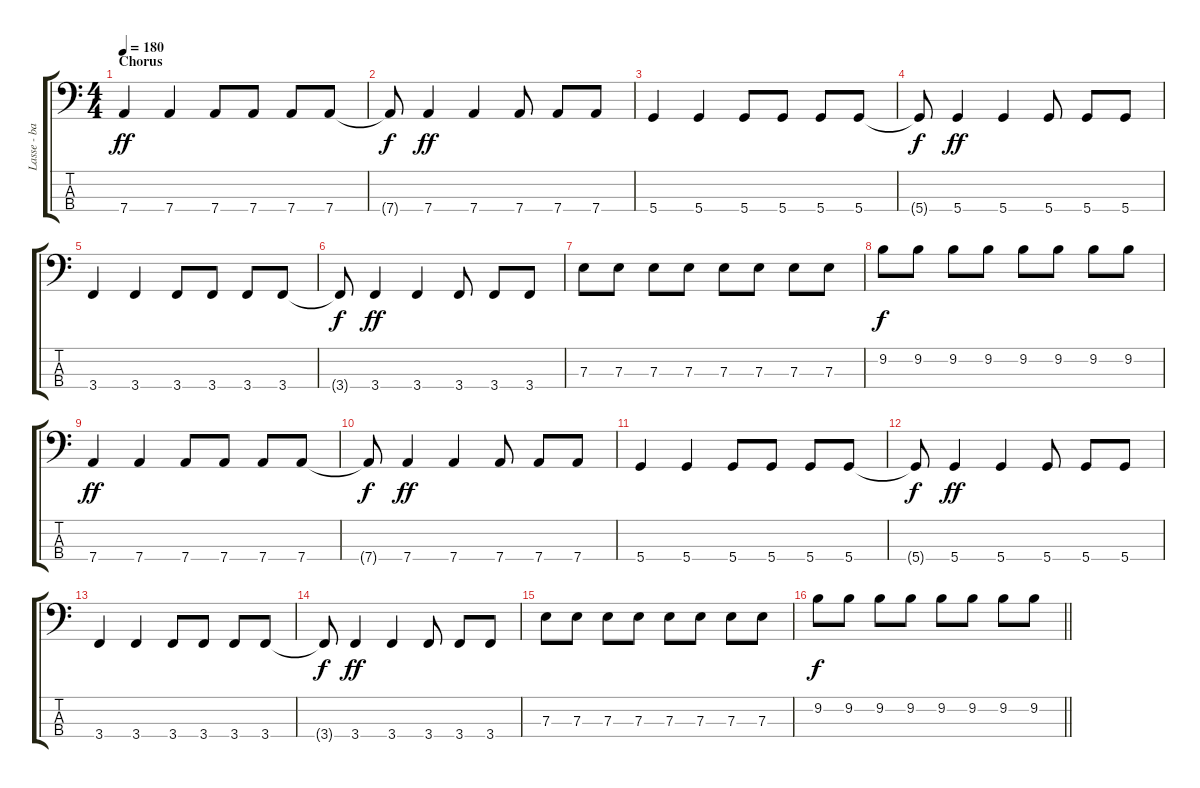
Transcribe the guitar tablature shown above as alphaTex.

\track ("Lasse - bass" "Lasse - ba") {instrument electricbassfinger}
\staff {score tabs}
\tuning (G2 D2 A1 D1) {hide}
\ts (4 4)
\section ("" "Chorus")
\tempo 180
\clef f4
\ks c
7.4.4{dy ff} 7.4.4 7.4.8 7.4.8 7.4.8 7.4.8 |
7.4{t}.8{dy f} 7.4.4{dy ff} 7.4.4 7.4.8 7.4.8 7.4.8 |
5.4.4 5.4.4 5.4.8 5.4.8 5.4.8 5.4.8 |
5.4{t}.8{dy f} 5.4.4{dy ff} 5.4.4 5.4.8 5.4.8 5.4.8 |
3.4.4 3.4.4 3.4.8 3.4.8 3.4.8 3.4.8 |
3.4{t}.8{dy f} 3.4.4{dy ff} 3.4.4 3.4.8 3.4.8 3.4.8 |
7.3.8 7.3.8 7.3.8 7.3.8 7.3.8 7.3.8 7.3.8 7.3.8 |
9.2.8{dy f} 9.2.8 9.2.8 9.2.8 9.2.8 9.2.8 9.2.8 9.2.8 |
7.4.4{dy ff} 7.4.4 7.4.8 7.4.8 7.4.8 7.4.8 |
7.4{t}.8{dy f} 7.4.4{dy ff} 7.4.4 7.4.8 7.4.8 7.4.8 |
5.4.4 5.4.4 5.4.8 5.4.8 5.4.8 5.4.8 |
5.4{t}.8{dy f} 5.4.4{dy ff} 5.4.4 5.4.8 5.4.8 5.4.8 |
3.4.4 3.4.4 3.4.8 3.4.8 3.4.8 3.4.8 |
3.4{t}.8{dy f} 3.4.4{dy ff} 3.4.4 3.4.8 3.4.8 3.4.8 |
7.3.8 7.3.8 7.3.8 7.3.8 7.3.8 7.3.8 7.3.8 7.3.8 |
\barLineRight lightlight
9.2.8{dy f} 9.2.8 9.2.8 9.2.8 9.2.8 9.2.8 9.2.8 9.2.8
